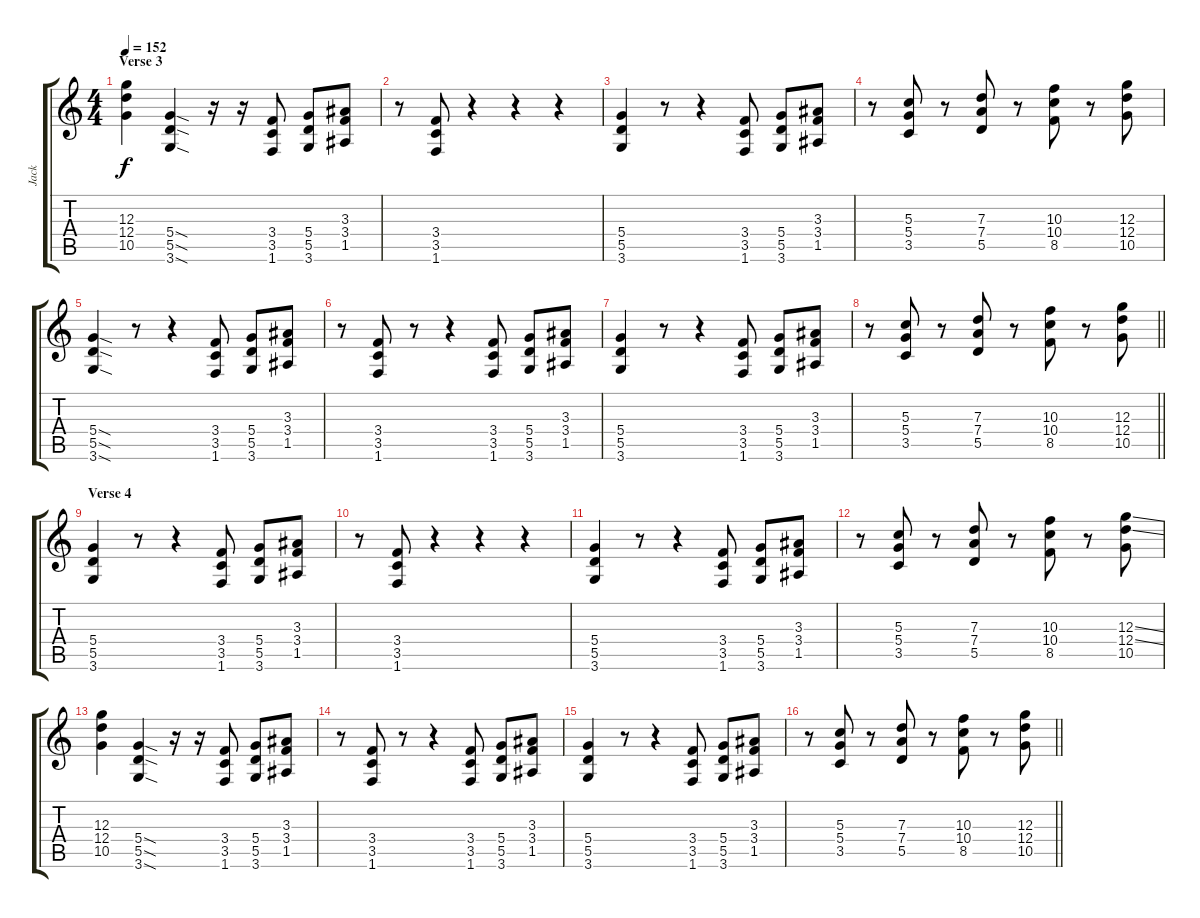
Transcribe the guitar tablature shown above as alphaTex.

\track ("Jack" "Jack") {instrument distortionguitar}
\staff {score tabs}
\tuning (E4 B3 G3 D3 A2 E2) {hide}
\ts (4 4)
\section ("" "Verse 3")
\tempo 152
\clef g2
\ks c
(12.3 12.4 10.5).4{dy f} (5.4{sod} 5.5{sod} 3.6{sod}).4 r.16 r.16 (3.4 3.5 1.6).8 (5.4 5.5 3.6).8 (3.3 3.4 1.5).8 |
r.8 (3.4 3.5 1.6).8 r.4 r.4 r.4 |
(5.4 5.5 3.6).4 r.8 r.4 (3.4 3.5 1.6).8 (5.4 5.5 3.6).8 (3.3 3.4 1.5).8 |
r.8 (5.3 5.4 3.5).8 r.8 (7.3 7.4 5.5).8 r.8 (10.3 10.4 8.5).8 r.8 (12.3 12.4 10.5).8 |
(5.4{sod} 5.5{sod} 3.6{sod}).4 r.8 r.4 (3.4 3.5 1.6).8 (5.4 5.5 3.6).8 (3.3 3.4 1.5).8 |
r.8 (3.4 3.5 1.6).8 r.8 r.4 (3.4 3.5 1.6).8 (5.4 5.5 3.6).8 (3.3 3.4 1.5).8 |
(5.4 5.5 3.6).4 r.8 r.4 (3.4 3.5 1.6).8 (5.4 5.5 3.6).8 (3.3 3.4 1.5).8 |
\barLineRight lightlight
r.8 (5.3 5.4 3.5).8 r.8 (7.3 7.4 5.5).8 r.8 (10.3 10.4 8.5).8 r.8 (12.3 12.4 10.5).8 |
\section ("" "Verse 4")
(5.4 5.5 3.6).4 r.8 r.4 (3.4 3.5 1.6).8 (5.4 5.5 3.6).8 (3.3 3.4 1.5).8 |
r.8 (3.4 3.5 1.6).8 r.4 r.4 r.4 |
(5.4 5.5 3.6).4 r.8 r.4 (3.4 3.5 1.6).8 (5.4 5.5 3.6).8 (3.3 3.4 1.5).8 |
r.8 (5.3 5.4 3.5).8 r.8 (7.3 7.4 5.5).8 r.8 (10.3 10.4 8.5).8 r.8 (12.3{ss} 12.4{ss} 10.5).8 |
(12.3 12.4 10.5).4 (5.4{sod} 5.5{sod} 3.6{sod}).4 r.16 r.16 (3.4 3.5 1.6).8 (5.4 5.5 3.6).8 (3.3 3.4 1.5).8 |
r.8 (3.4 3.5 1.6).8 r.8 r.4 (3.4 3.5 1.6).8 (5.4 5.5 3.6).8 (3.3 3.4 1.5).8 |
(5.4 5.5 3.6).4 r.8 r.4 (3.4 3.5 1.6).8 (5.4 5.5 3.6).8 (3.3 3.4 1.5).8 |
\barLineRight lightlight
r.8 (5.3 5.4 3.5).8 r.8 (7.3 7.4 5.5).8 r.8 (10.3 10.4 8.5).8 r.8 (12.3 12.4 10.5).8
